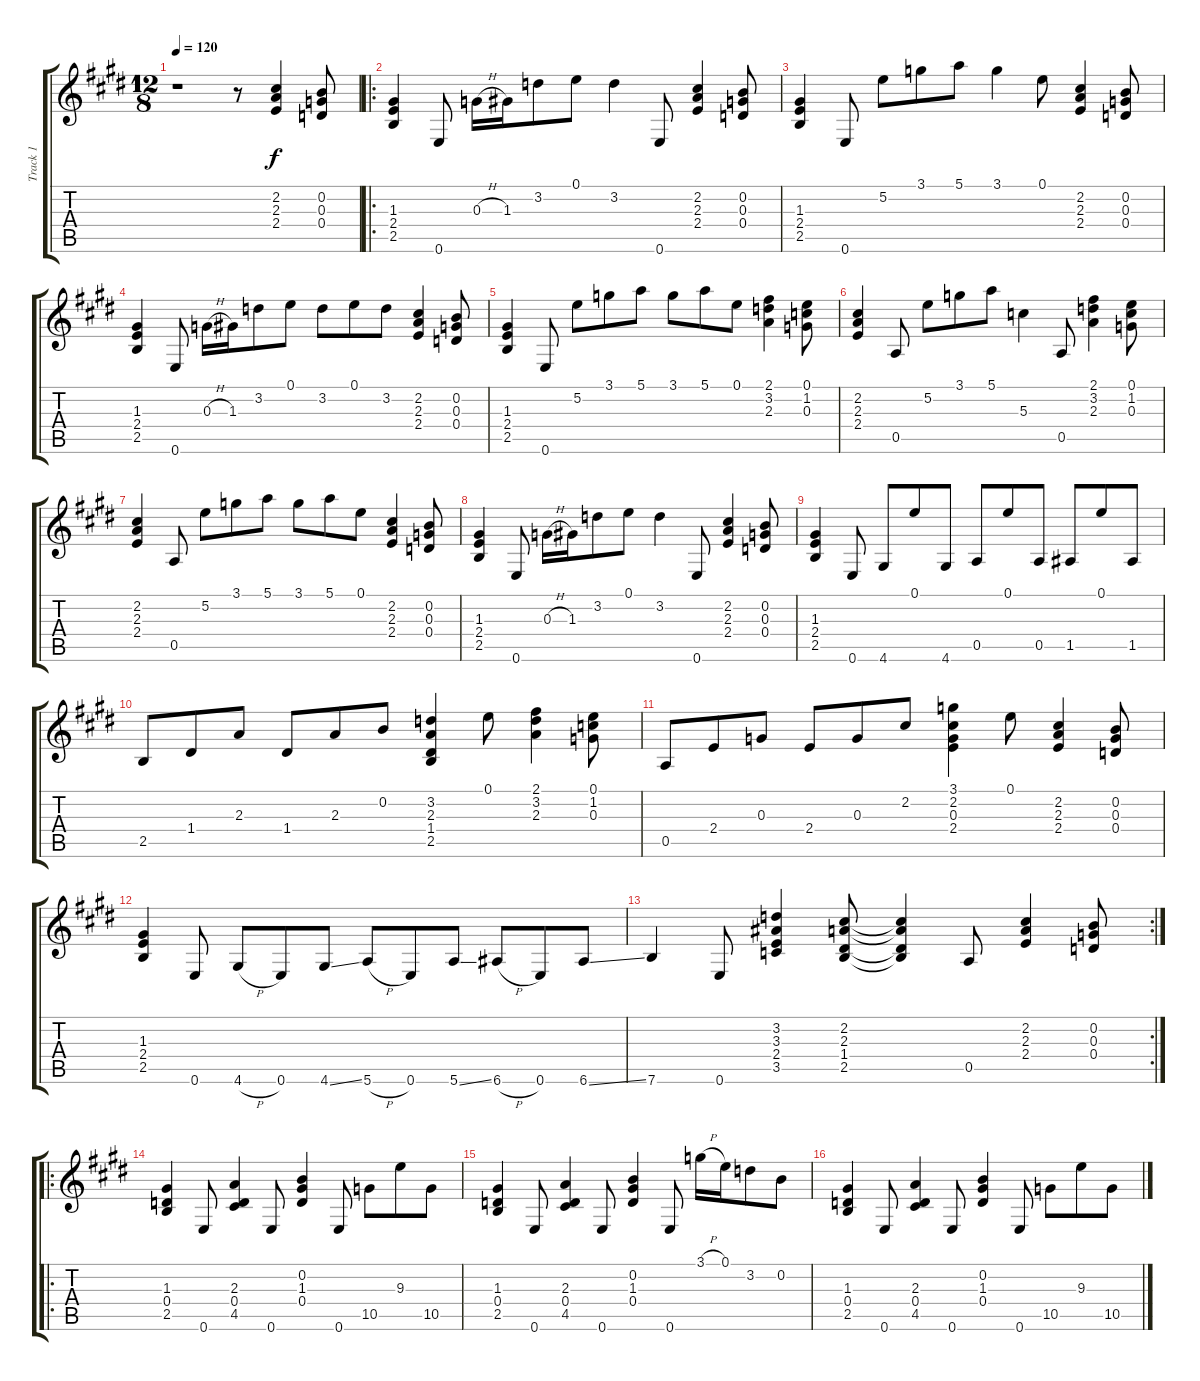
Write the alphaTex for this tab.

\track ("Track 1" "Track 1") {instrument acousticguitarnylon}
\staff {score tabs}
\tuning (E4 B3 G3 D3 A2 E2) {hide}
\ts (12 8)
\tempo 120
\clef g2
\ks e
r.1{dy f instrument acousticguitarnylon} r.8 (2.2 2.3 2.4).4 (0.2 0.3 0.4).8 |
\ro
(1.3 2.4 2.5).4 0.6.8 0.3{h}.16 1.3.16 3.2.8 0.1.8 3.2.4 0.6.8 (2.2 2.3 2.4).4 (0.2 0.3 0.4).8 |
(1.3 2.4 2.5).4 0.6.8 5.2.8 3.1.8 5.1.8 3.1.4 0.1.8 (2.2 2.3 2.4).4 (0.2 0.3 0.4).8 |
(1.3 2.4 2.5).4 0.6.8 0.3{h}.16 1.3.16 3.2.8 0.1.8 3.2.8 0.1.8 3.2.8 (2.2 2.3 2.4).4 (0.2 0.3 0.4).8 |
(1.3 2.4 2.5).4 0.6.8 5.2.8 3.1.8 5.1.8 3.1.8 5.1.8 0.1.8 (2.1 3.2 2.3).4 (0.1 1.2 0.3).8 |
(2.2 2.3 2.4).4 0.5.8 5.2.8 3.1.8 5.1.8 5.3.4 0.5.8 (2.1 3.2 2.3).4 (0.1 1.2 0.3).8 |
(2.2 2.3 2.4).4 0.5.8 5.2.8 3.1.8 5.1.8 3.1.8 5.1.8 0.1.8 (2.2 2.3 2.4).4 (0.2 0.3 0.4).8 |
(1.3 2.4 2.5).4 0.6.8 0.3{h}.16 1.3.16 3.2.8 0.1.8 3.2.4 0.6.8 (2.2 2.3 2.4).4 (0.2 0.3 0.4).8 |
(1.3 2.4 2.5).4 0.6.8 4.6.8 0.1.8 4.6.8 0.5.8 0.1.8 0.5.8 1.5.8 0.1.8 1.5.8 |
2.5.8 1.4.8 2.3.8 1.4.8 2.3.8 0.2.8 (3.2 2.3 1.4 2.5).4 0.1.8 (2.1 3.2 2.3).4 (0.1 1.2 0.3).8 |
0.5.8 2.4.8 0.3.8 2.4.8 0.3.8 2.2.8 (3.1 2.2 0.3 2.4).4 0.1.8 (2.2 2.3 2.4).4 (0.2 0.3 0.4).8 |
(1.3 2.4 2.5).4 0.6.8 4.6{h}.8 0.6.8 4.6{ss}.8 5.6{h}.8 0.6.8 5.6{ss}.8 6.6{h}.8 0.6.8 6.6{ss}.8 |
\rc 2
7.6.4 0.6.8 (3.2 3.3 2.4 3.5).4 (2.2 2.3 1.4 2.5).8 (2.2{t} 2.3{t} 1.4{t} 2.5{t}).4 0.5.8 (2.2 2.3 2.4).4 (0.2 0.3 0.4).8 |
\ro
(1.3 0.4 2.5).4 0.6.8 (2.3 0.4 4.5).4 0.6.8 (0.2 1.3 0.4).4 0.6.8 10.5.8 9.3.8 10.5.8 |
(1.3 0.4 2.5).4 0.6.8 (2.3 0.4 4.5).4 0.6.8 (0.2 1.3 0.4).4 0.6.8 3.1{h}.16 0.1.16 3.2.8 0.2.8 |
(1.3 0.4 2.5).4 0.6.8 (2.3 0.4 4.5).4 0.6.8 (0.2 1.3 0.4).4 0.6.8 10.5.8 9.3.8 10.5.8
